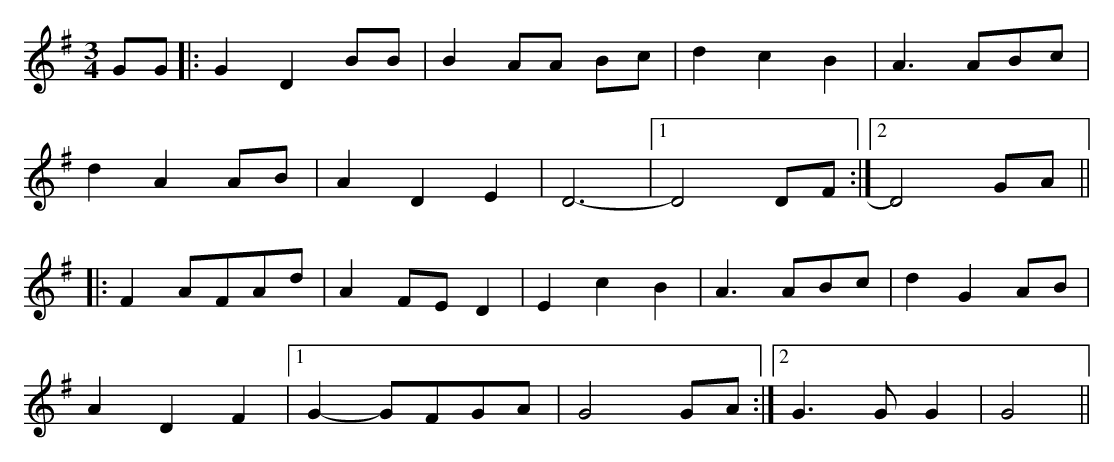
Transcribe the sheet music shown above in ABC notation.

X:1
M:3/4
K:G
GG|:G2 D2 BB|B2 AA Bc|d2 c2 B2|A3 ABc|
d2A2AB|A2 D2E2|D6-|1 D4DF:|2 D4GA||
|:F2 AFAd|A2 FED2|E2 c2B2|A3 ABc|d2G2AB|
A2D2F2|1 G2-GFGA|G4GA:|2 G3G G2|G4||
